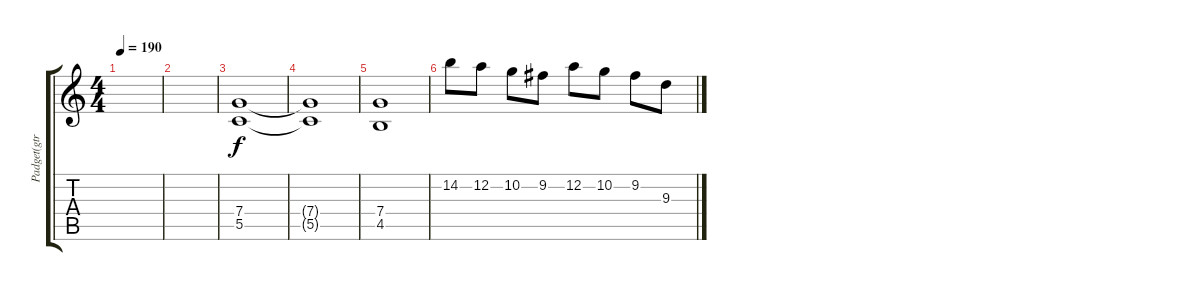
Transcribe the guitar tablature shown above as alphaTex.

\track ("Padget(gtr.2)" "Padget(gtr") {instrument distortionguitar}
\staff {score tabs}
\tuning (D4 A3 F3 C3 G2 C2) {hide}
\ts (4 4)
\tempo 190
\clef g2
\ks c
|
|
(7.4 5.5).1 |
(7.4{t} 5.5{t}).1 |
(7.4 4.5).1 |
14.2.8 12.2.8 10.2.8 9.2.8 12.2.8 10.2.8 9.2.8 9.3.8
